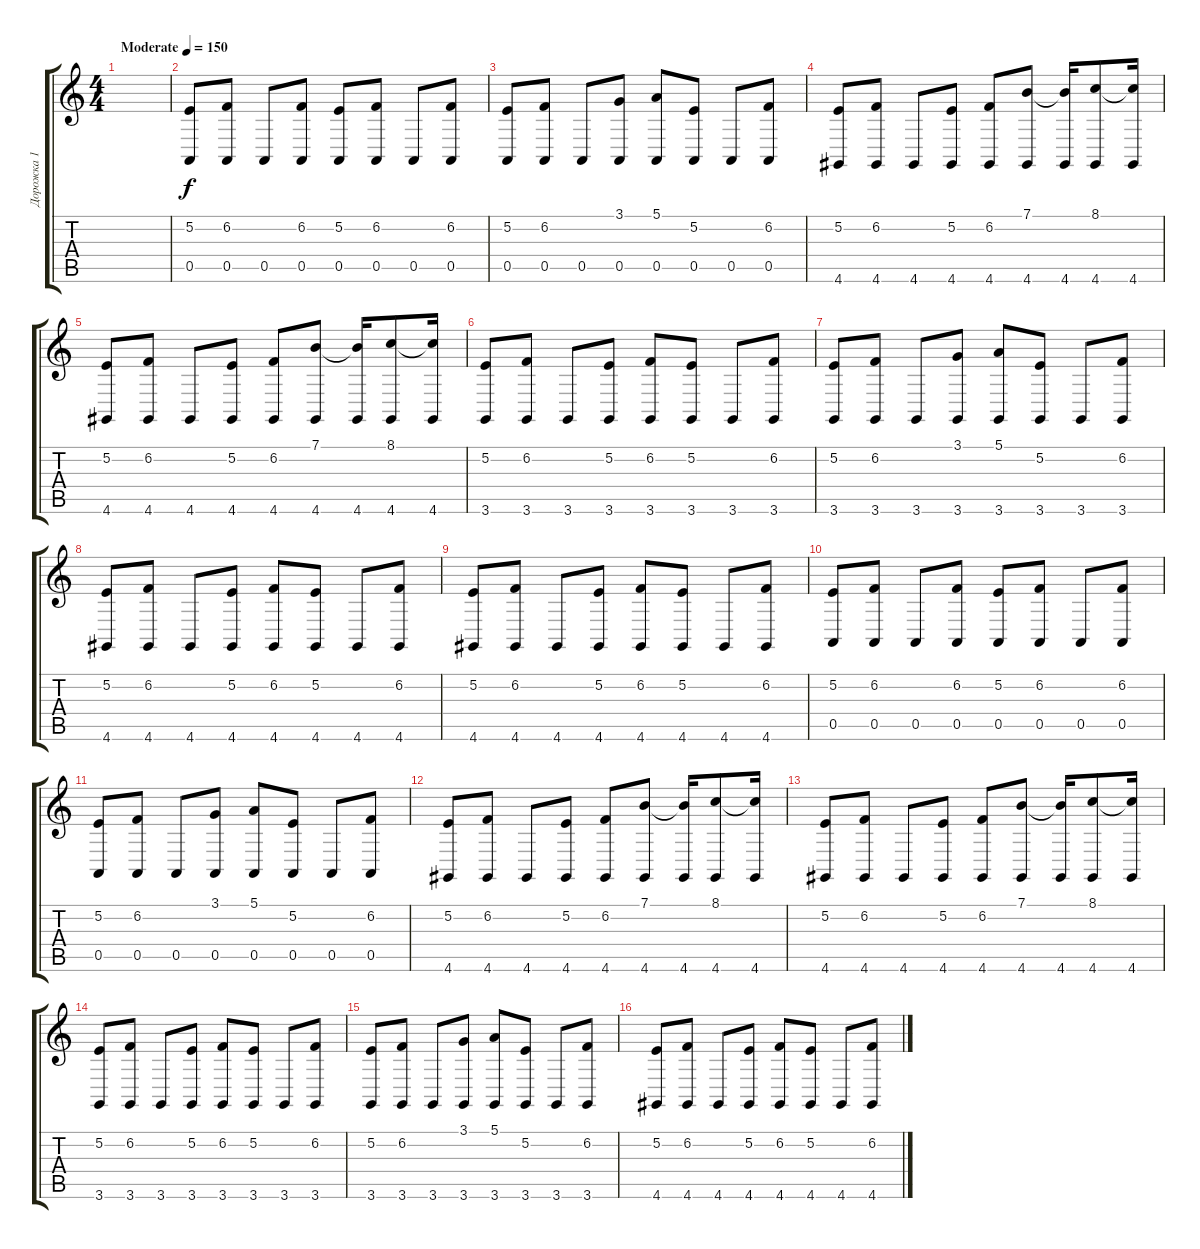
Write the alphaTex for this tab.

\track ("Дорожка 1" "Дорожка 1") {instrument lead2sawtooth}
\staff {score tabs}
\tuning (E4 B3 G3 D3 A2 E2) {hide}
\ts (4 4)
\tempo (150 "Moderate")
\clef g2
\ks c
|
(5.2 0.5).8 (6.2 0.5).8 0.5.8 (6.2 0.5).8 (5.2 0.5).8 (6.2 0.5).8 0.5.8 (6.2 0.5).8 |
(5.2 0.5).8 (6.2 0.5).8 0.5.8 (3.1 0.5).8 (5.1 0.5).8 (5.2 0.5).8 0.5.8 (6.2 0.5).8 |
(5.2 4.6).8 (6.2 4.6).8 4.6.8 (5.2 4.6).8 (6.2 4.6).8 (7.1 4.6).8 (7.1{t} 4.6).16 (8.1 4.6).8 (8.1{t} 4.6).16 |
(5.2 4.6).8 (6.2 4.6).8 4.6.8 (5.2 4.6).8 (6.2 4.6).8 (7.1 4.6).8 (7.1{t} 4.6).16 (8.1 4.6).8 (8.1{t} 4.6).16 |
(5.2 3.6).8 (6.2 3.6).8 3.6.8 (5.2 3.6).8 (6.2 3.6).8 (5.2 3.6).8 3.6.8 (6.2 3.6).8 |
(5.2 3.6).8 (6.2 3.6).8 3.6.8 (3.1 3.6).8 (5.1 3.6).8 (5.2 3.6).8 3.6.8 (6.2 3.6).8 |
(5.2 4.6).8 (6.2 4.6).8 4.6.8 (5.2 4.6).8 (6.2 4.6).8 (5.2 4.6).8 4.6.8 (6.2 4.6).8 |
(5.2 4.6).8 (6.2 4.6).8 4.6.8 (5.2 4.6).8 (6.2 4.6).8 (5.2 4.6).8 4.6.8 (6.2 4.6).8 |
(5.2 0.5).8 (6.2 0.5).8 0.5.8 (6.2 0.5).8 (5.2 0.5).8 (6.2 0.5).8 0.5.8 (6.2 0.5).8 |
(5.2 0.5).8 (6.2 0.5).8 0.5.8 (3.1 0.5).8 (5.1 0.5).8 (5.2 0.5).8 0.5.8 (6.2 0.5).8 |
(5.2 4.6).8 (6.2 4.6).8 4.6.8 (5.2 4.6).8 (6.2 4.6).8 (7.1 4.6).8 (7.1{t} 4.6).16 (8.1 4.6).8 (8.1{t} 4.6).16 |
(5.2 4.6).8 (6.2 4.6).8 4.6.8 (5.2 4.6).8 (6.2 4.6).8 (7.1 4.6).8 (7.1{t} 4.6).16 (8.1 4.6).8 (8.1{t} 4.6).16 |
(5.2 3.6).8 (6.2 3.6).8 3.6.8 (5.2 3.6).8 (6.2 3.6).8 (5.2 3.6).8 3.6.8 (6.2 3.6).8 |
(5.2 3.6).8 (6.2 3.6).8 3.6.8 (3.1 3.6).8 (5.1 3.6).8 (5.2 3.6).8 3.6.8 (6.2 3.6).8 |
(5.2 4.6).8 (6.2 4.6).8 4.6.8 (5.2 4.6).8 (6.2 4.6).8 (5.2 4.6).8 4.6.8 (6.2 4.6).8
